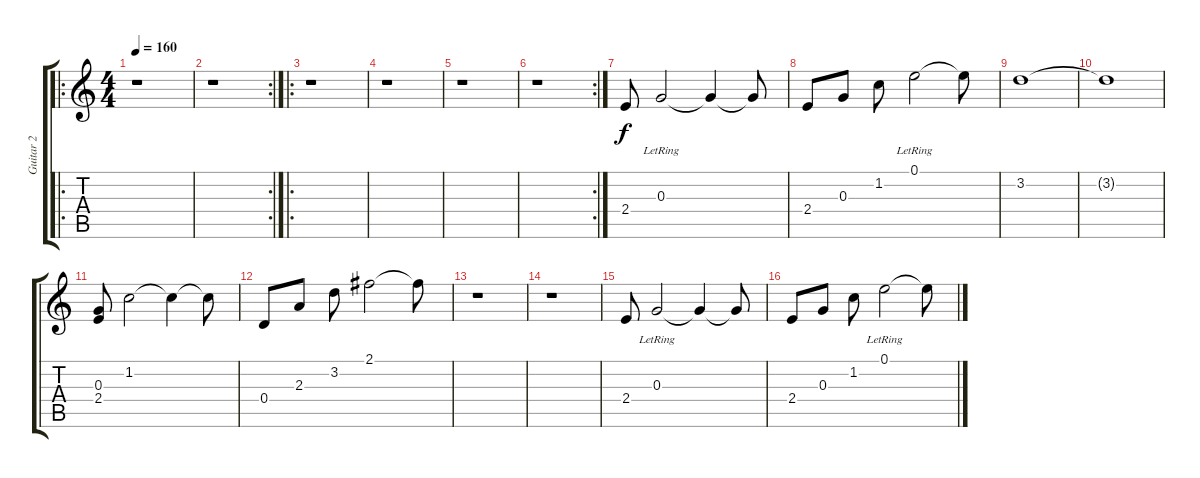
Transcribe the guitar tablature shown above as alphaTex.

\track ("Guitar 2" "Guitar 2") {instrument electricguitarclean}
\staff {score tabs}
\tuning (E4 B3 G3 D3 A2 E2) {hide}
\ro
\ts (4 4)
\tempo 160
\clef g2
\ks c
r.1{dy f instrument electricguitarclean} |
\rc 2
r.1 |
\ro
r.1 |
r.1 |
r.1 |
\rc 2
r.1 |
2.4.8 0.3{lr}.2 0.3{t}.4 0.3{t}.8 |
2.4.8 0.3.8 1.2.8 0.1{lr}.2 0.1{t}.8 |
3.2.1 |
3.2{t}.1 |
(0.3 2.4).8 1.2.2 1.2{t}.4 1.2{t}.8 |
0.4.8 2.3.8 3.2.8 2.1.2 2.1{t}.8 |
r.1 |
r.1 |
2.4.8 0.3{lr}.2 0.3{t}.4 0.3{t}.8 |
2.4.8 0.3.8 1.2.8 0.1{lr}.2 0.1{t}.8
